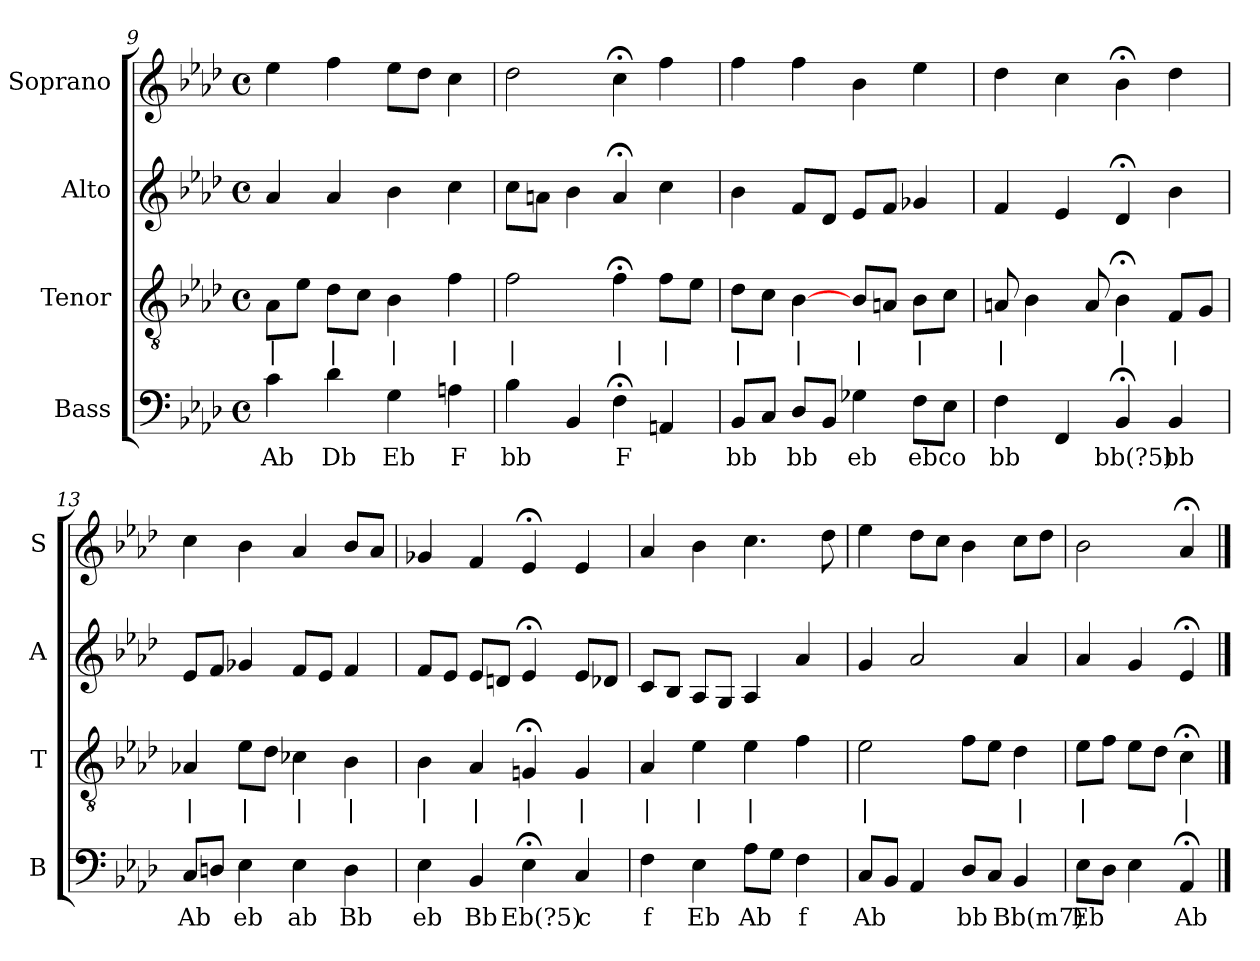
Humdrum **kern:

**kern	**text	**kern	**text	**kern	**kern
*part4	*part4	*part3	*part3	*part2	*part1
*staff4	*staff4	*staff3	*staff3	*staff2	*staff1
*I"Bass	*	*I"Tenor	*	*I"Alto	*I"Soprano
*I'B	*	*I'T	*	*I'A	*I'S
*clefF4	*	*clefGv2	*	*clefG2	*clefG2
*k[b-e-a-d-]	*	*k[b-e-a-d-]	*	*k[b-e-a-d-]	*k[b-e-a-d-]
*A-:	*	*A-:	*	*A-:	*A-:
*M4/4	*	*M4/4	*	*M4/4	*M4/4
*met(c)	*	*met(c)	*	*met(c)	*met(c)
=9	=9	=9	=9	=9	=9
4c	Ab	8A-L	|	4a-	4ee-
.	.	8e-J	.	.	.
4d-	Db	8d-L	|	4a-	4ff
.	.	8cJ	.	.	.
4G	Eb	4B-	|	4b-	8ee-L
.	.	.	.	.	8dd-J
4An	F	4f	|	4cc	4cc
=10	=10	=10	=10	=10	=10
4B-	bb	2f	|	8ccL	2dd-
.	.	.	.	8anJ	.
4BB-	.	.	.	4b-	.
4F;<	F	4f;<	|	4a;<	4cc;<
4AAn	.	8fL	|	4cc	4ff
.	.	8e-J	.	.	.
=11	=11	=11	=11	=11	=11
8BB-L	bb	8d-L	|	4b-	4ff
8CJ	.	8cJ	.	.	.
8D-L	bb	[4B-	|	8fL	4ff
8BB-J	.	.	.	8d-J	.
4G-X	eb	8B-L	|	8e-L	4b-
.	.	8AnJ	.	8fJ	.
8FL	eb	8B-L	|	4g-X	4ee-
8E-J	co	8cJ	.	.	.
=12	=12	=12	=12	=12	=12
4F	bb	8An	|	4f	4dd-
.	.	4B-	.	.	.
4FF	.	.	.	4e-	4cc
.	.	8A	.	.	.
4BB-;<	bb(?5)	4B-;<	|	4d-;<	4b-;<
4BB-	bb	8FL	|	4b-	4dd-
.	.	8GJ	.	.	.
=13	=13	=13	=13	=13	=13
8CL	Ab	4A-X	|	8e-L	4cc
8DnJ	.	.	.	8fJ	.
4E-	eb	8e-L	|	4g-X	4b-
.	.	8d-J	.	.	.
4E-	ab	4c-X	|	8fL	4a-
.	.	.	.	8e-J	.
4D	Bb	4B-	|	4f	8b-L
.	.	.	.	.	8a-J
=14	=14	=14	=14	=14	=14
4E-	eb	4B-	|	8fL	4g-X
.	.	.	.	8e-J	.
4BB-	Bb	4A-	|	8e-L	4f
.	.	.	.	8dnJ	.
4E-;<	Eb(?5)	4Gn;<	|	4e-;<	4e-;<
4C	c	4G	|	8e-L	4e-
.	.	.	.	8d-XJ	.
=15	=15	=15	=15	=15	=15
4F	f	4A-	|	8cL	4a-
.	.	.	.	8B-J	.
4E-	Eb	4e-	|	8A-L	4b-
.	.	.	.	8GJ	.
8A-L	Ab	4e-	|	4A-	4.cc
8GJ	.	.	.	.	.
4F	f	4f	.	4a-	.
.	.	.	.	.	8dd-
=16	=16	=16	=16	=16	=16
8CL	Ab	2e-	|	4g	4ee-
8BB-J	.	.	.	.	.
4AA-	.	.	.	2a-	8dd-L
.	.	.	.	.	8ccJ
8D-L	bb	8fL	.	.	4b-
8CJ	.	8e-J	.	.	.
4BB-	Bb(m7)	4d-	|	4a-	8ccL
.	.	.	.	.	8dd-J
=17	=17	=17	=17	=17	=17
8E-L	Eb	8e-L	|	4a-	2b-
8D-J	.	8fJ	.	.	.
4E-	.	8e-L	.	4g	.
.	.	8d-J	.	.	.
4AA-;<	Ab	4c;<	|	4e-;<	4a-;<
==	==	==	==	==	==
*-	*-	*-	*-	*-	*-
